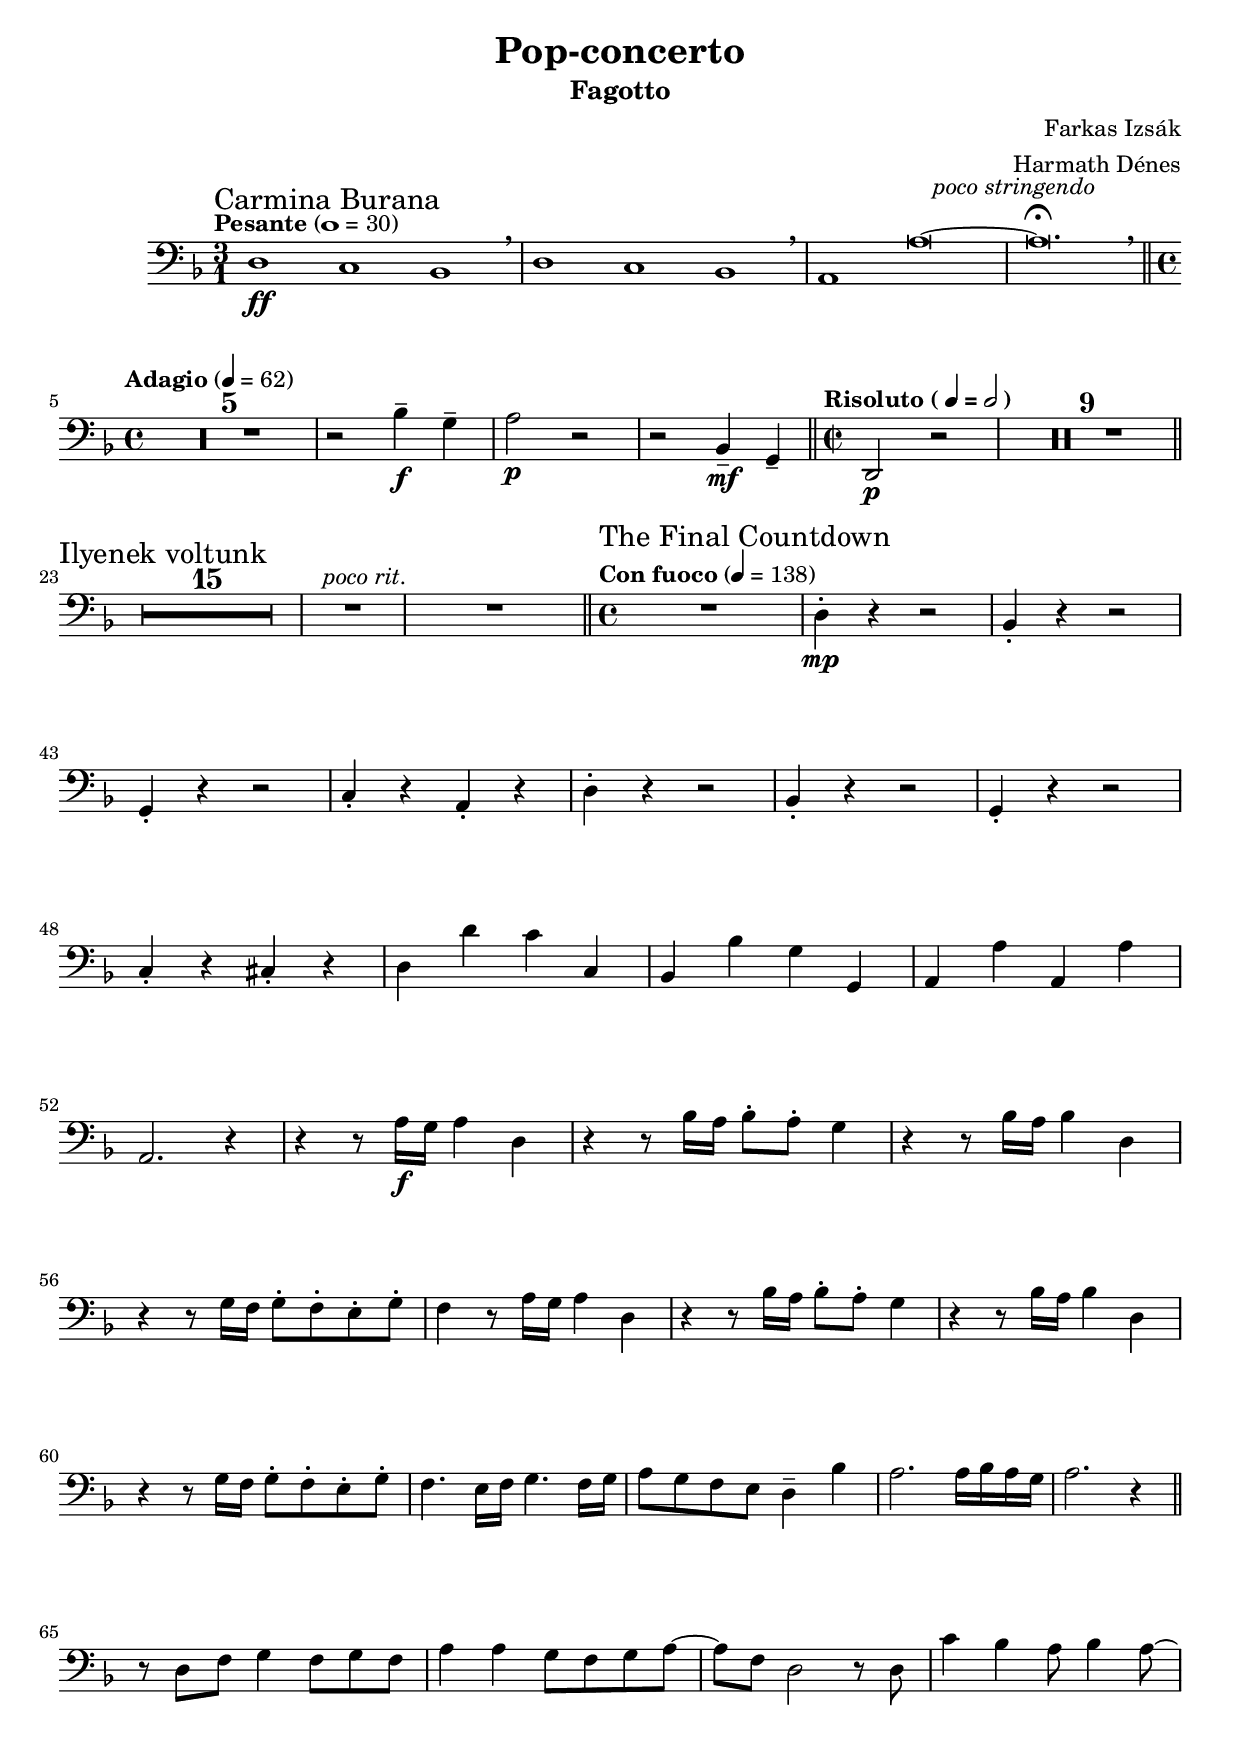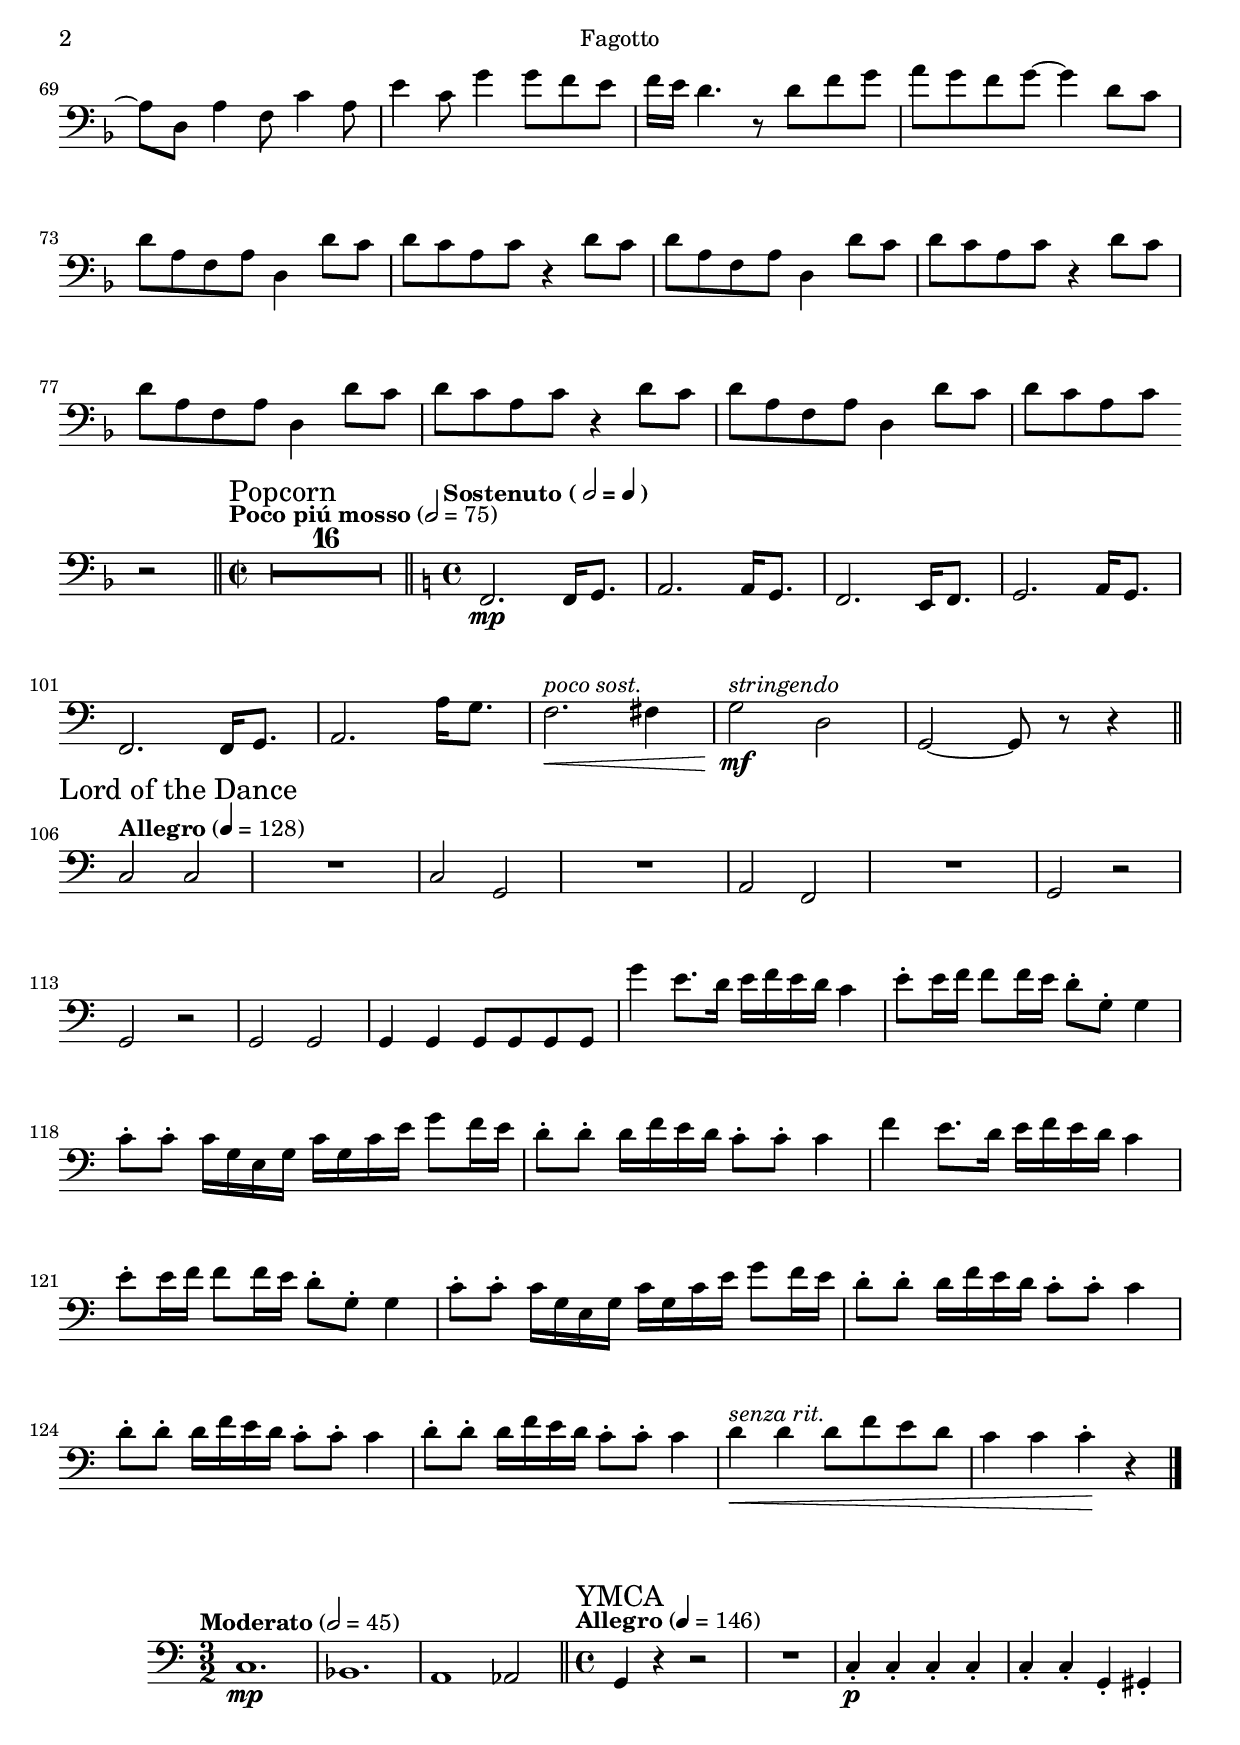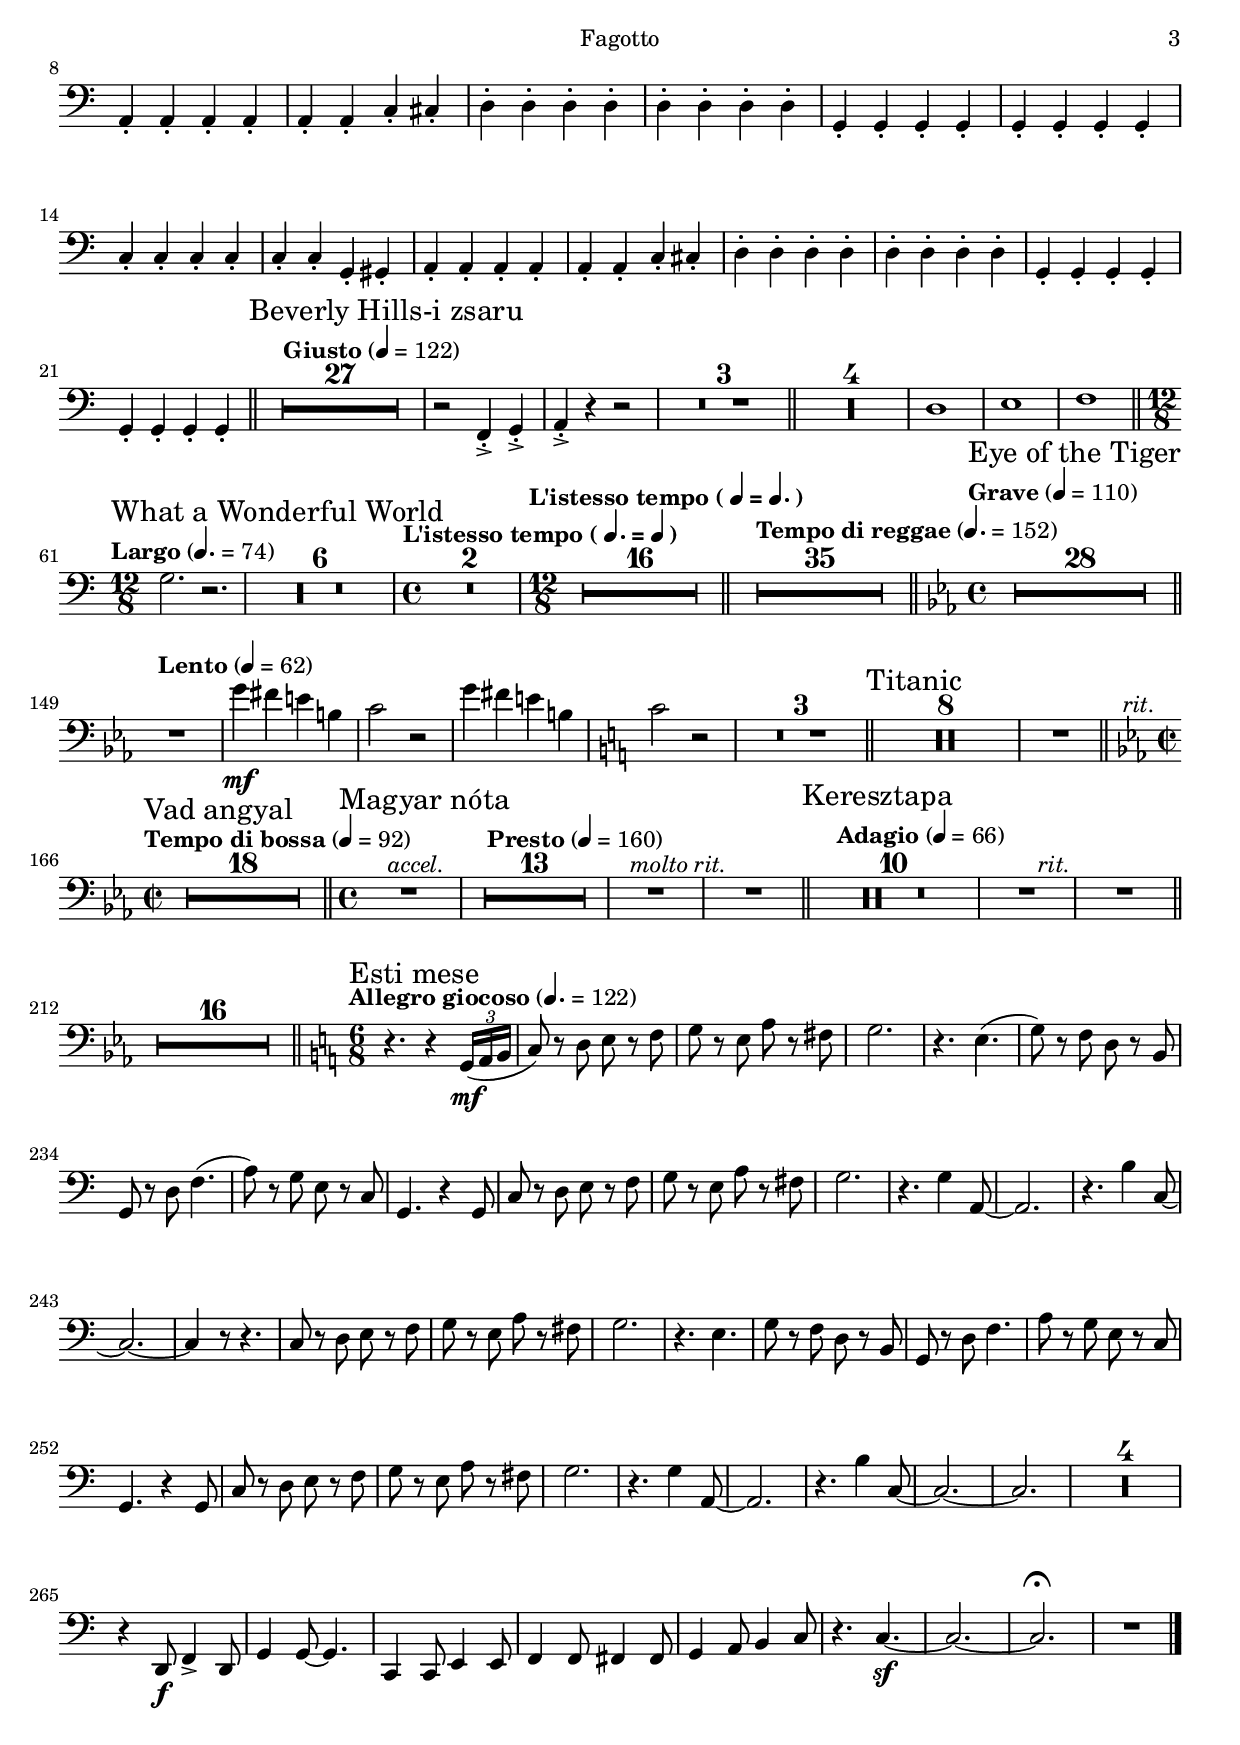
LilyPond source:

\include "Global.ly"

\header { instrument = "Fagotto" }

\score { << \GlobalMI \\ \oneVoice \FagottoMI >> }

\score { << \GlobalMII \\ \oneVoice \FagottoMII >> }

\paper { ragged-last-bottom = ##f }